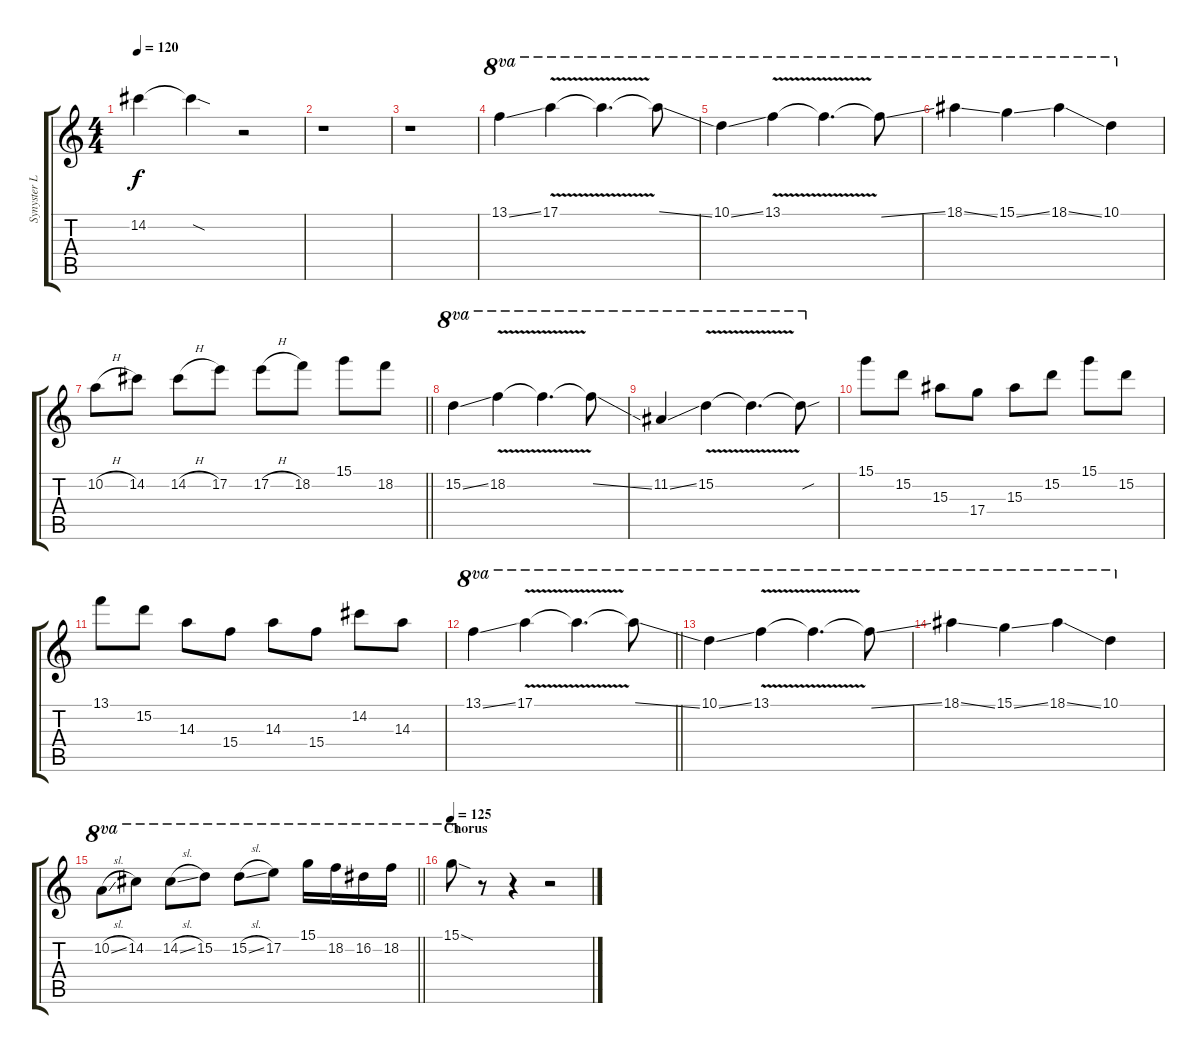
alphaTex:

\track ("Synyster Lead" "Synyster L") {instrument distortionguitar}
\staff {score tabs}
\tuning (E4 B3 G3 D3 A2 D2) {hide}
\ts (4 4)
\tempo 120
\clef g2
\ks c
14.2{t}.4{dy f} 14.2{sod t}.4 r.2 |
r.1 |
r.1 |
13.1{ss}.4{ot 8va} 17.1{v}.4{ot 8va} 17.1{t}.4{d ot 8va} 17.1{ss t}.8{ot 8va} |
10.1{ss}.4{ot 8va} 13.1{v}.4{ot 8va} 13.1{t}.4{d ot 8va} 13.1{ss t}.8{ot 8va} |
18.1{ss}.4{ot 8va} 15.1{ss}.4{ot 8va} 18.1{ss}.4{ot 8va} 10.1.4{ot 8va} |
\barLineRight lightlight
10.2{h}.8 14.2.8 14.2{h}.8 17.2.8 17.2{h}.8 18.2.8 15.1.8 18.2.8 |
15.2{ss}.4{ot 8va} 18.2{v}.4{ot 8va} 18.2{t}.4{d ot 8va} 18.2{ss t}.8{ot 8va} |
11.2{ss}.4{ot 8va} 15.2{v}.4{ot 8va} 15.2{t}.4{d ot 8va} 15.2{sou t}.8{ot 8va} |
15.1.8 15.2.8 15.3.8 17.4.8 15.3.8 15.2.8 15.1.8 15.2.8 |
13.1.8 15.2.8 14.3.8 15.4.8 14.3.8 15.4.8 14.2.8 14.3.8 |
\barLineRight lightlight
13.1{ss}.4{ot 8va} 17.1{v}.4{ot 8va} 17.1{t}.4{d ot 8va} 17.1{ss t}.8{ot 8va} |
10.1{ss}.4{ot 8va} 13.1{v}.4{ot 8va} 13.1{t}.4{d ot 8va} 13.1{ss t}.8{ot 8va} |
18.1{ss}.4{ot 8va} 15.1{ss}.4{ot 8va} 18.1{ss}.4{ot 8va} 10.1.4{ot 8va} |
\barLineRight lightlight
10.2{sl}.8{ot 8va} 14.2.8{ot 8va} 14.2{sl}.8{ot 8va} 15.2.8{ot 8va} 15.2{sl}.8{ot 8va} 17.2.8{ot 8va} 15.1.16{ot 8va} 18.2.16{ot 8va} 16.2.16{ot 8va} 18.2.16{ot 8va} |
\section ("" "Chorus")
\tempo 125
15.1{sod}.8{ot 8va} r.8 r.4 r.2
